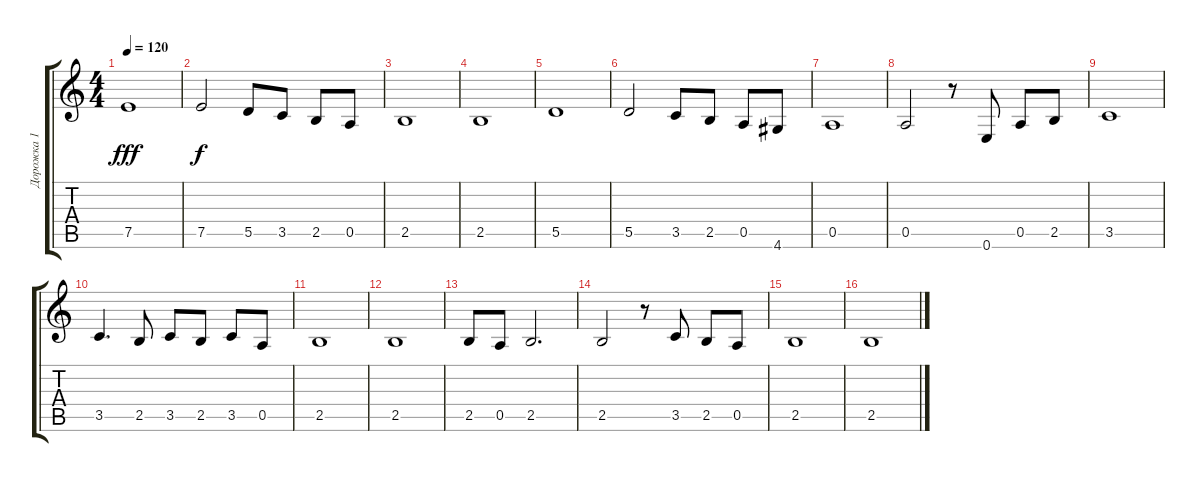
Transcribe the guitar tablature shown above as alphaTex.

\track ("Дорожка 1" "Дорожка 1") {instrument acousticguitarsteel}
\staff {score tabs}
\tuning (E4 B3 G3 D3 A2 E2) {hide}
\ts (4 4)
\tempo 120
\clef g2
\ks c
7.5.1{dy fff} |
7.5.2{dy f} 5.5.8 3.5.8 2.5.8 0.5.8 |
2.5.1 |
2.5.1 |
5.5.1 |
5.5.2 3.5.8 2.5.8 0.5.8 4.6.8 |
0.5.1 |
0.5.2 r.8 0.6.8 0.5.8 2.5.8 |
3.5.1 |
3.5.4{d} 2.5.8 3.5.8 2.5.8 3.5.8 0.5.8 |
2.5.1 |
2.5.1 |
2.5.8 0.5.8 2.5.2{d} |
2.5.2 r.8 3.5.8 2.5.8 0.5.8 |
2.5.1 |
2.5.1
